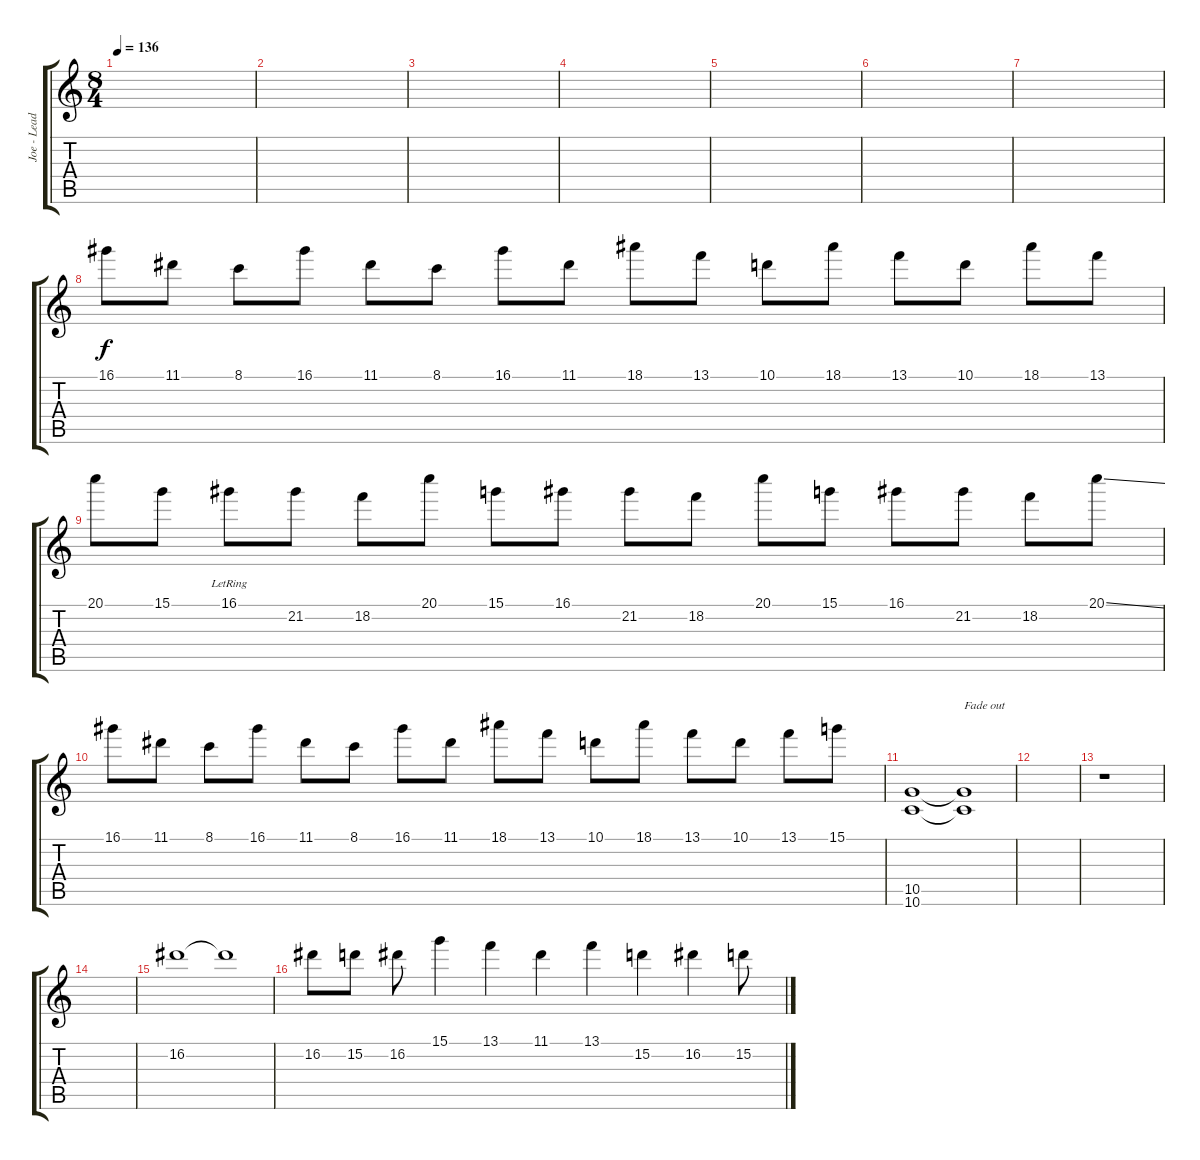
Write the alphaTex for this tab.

\track ("Joe - Lead Guitar" "Joe - Lead") {instrument overdrivenguitar}
\staff {score tabs}
\tuning (E4 B3 G3 D3 A2 D2) {hide}
\ts (8 4)
\tempo 136
\clef g2
\ks c
|
|
|
|
|
|
|
16.1.8 11.1.8 8.1.8 16.1.8 11.1.8 8.1.8 16.1.8 11.1.8 18.1.8 13.1.8 10.1.8 18.1.8 13.1.8 10.1.8 18.1.8 13.1.8 |
20.1.8 15.1.8 16.1{lr}.8 21.2.8 18.2.8 20.1.8 15.1.8 16.1.8 21.2.8 18.2.8 20.1.8 15.1.8 16.1.8 21.2.8 18.2.8 20.1{ss}.8 |
16.1.8 11.1.8 8.1.8 16.1.8 11.1.8 8.1.8 16.1.8 11.1.8 18.1.8 13.1.8 10.1.8 18.1.8 13.1.8 10.1.8 13.1.8 15.1.8 |
(10.5 10.6).1 (10.5{t} 10.6{t}).1{txt "Fade out"} |
|
r.1 |
|
16.2.1 16.2{t}.1 |
16.2.8 15.2.8 16.2.8 15.1.4 13.1.4 11.1.4 13.1.4 15.2.4 16.2.4 15.2.8
